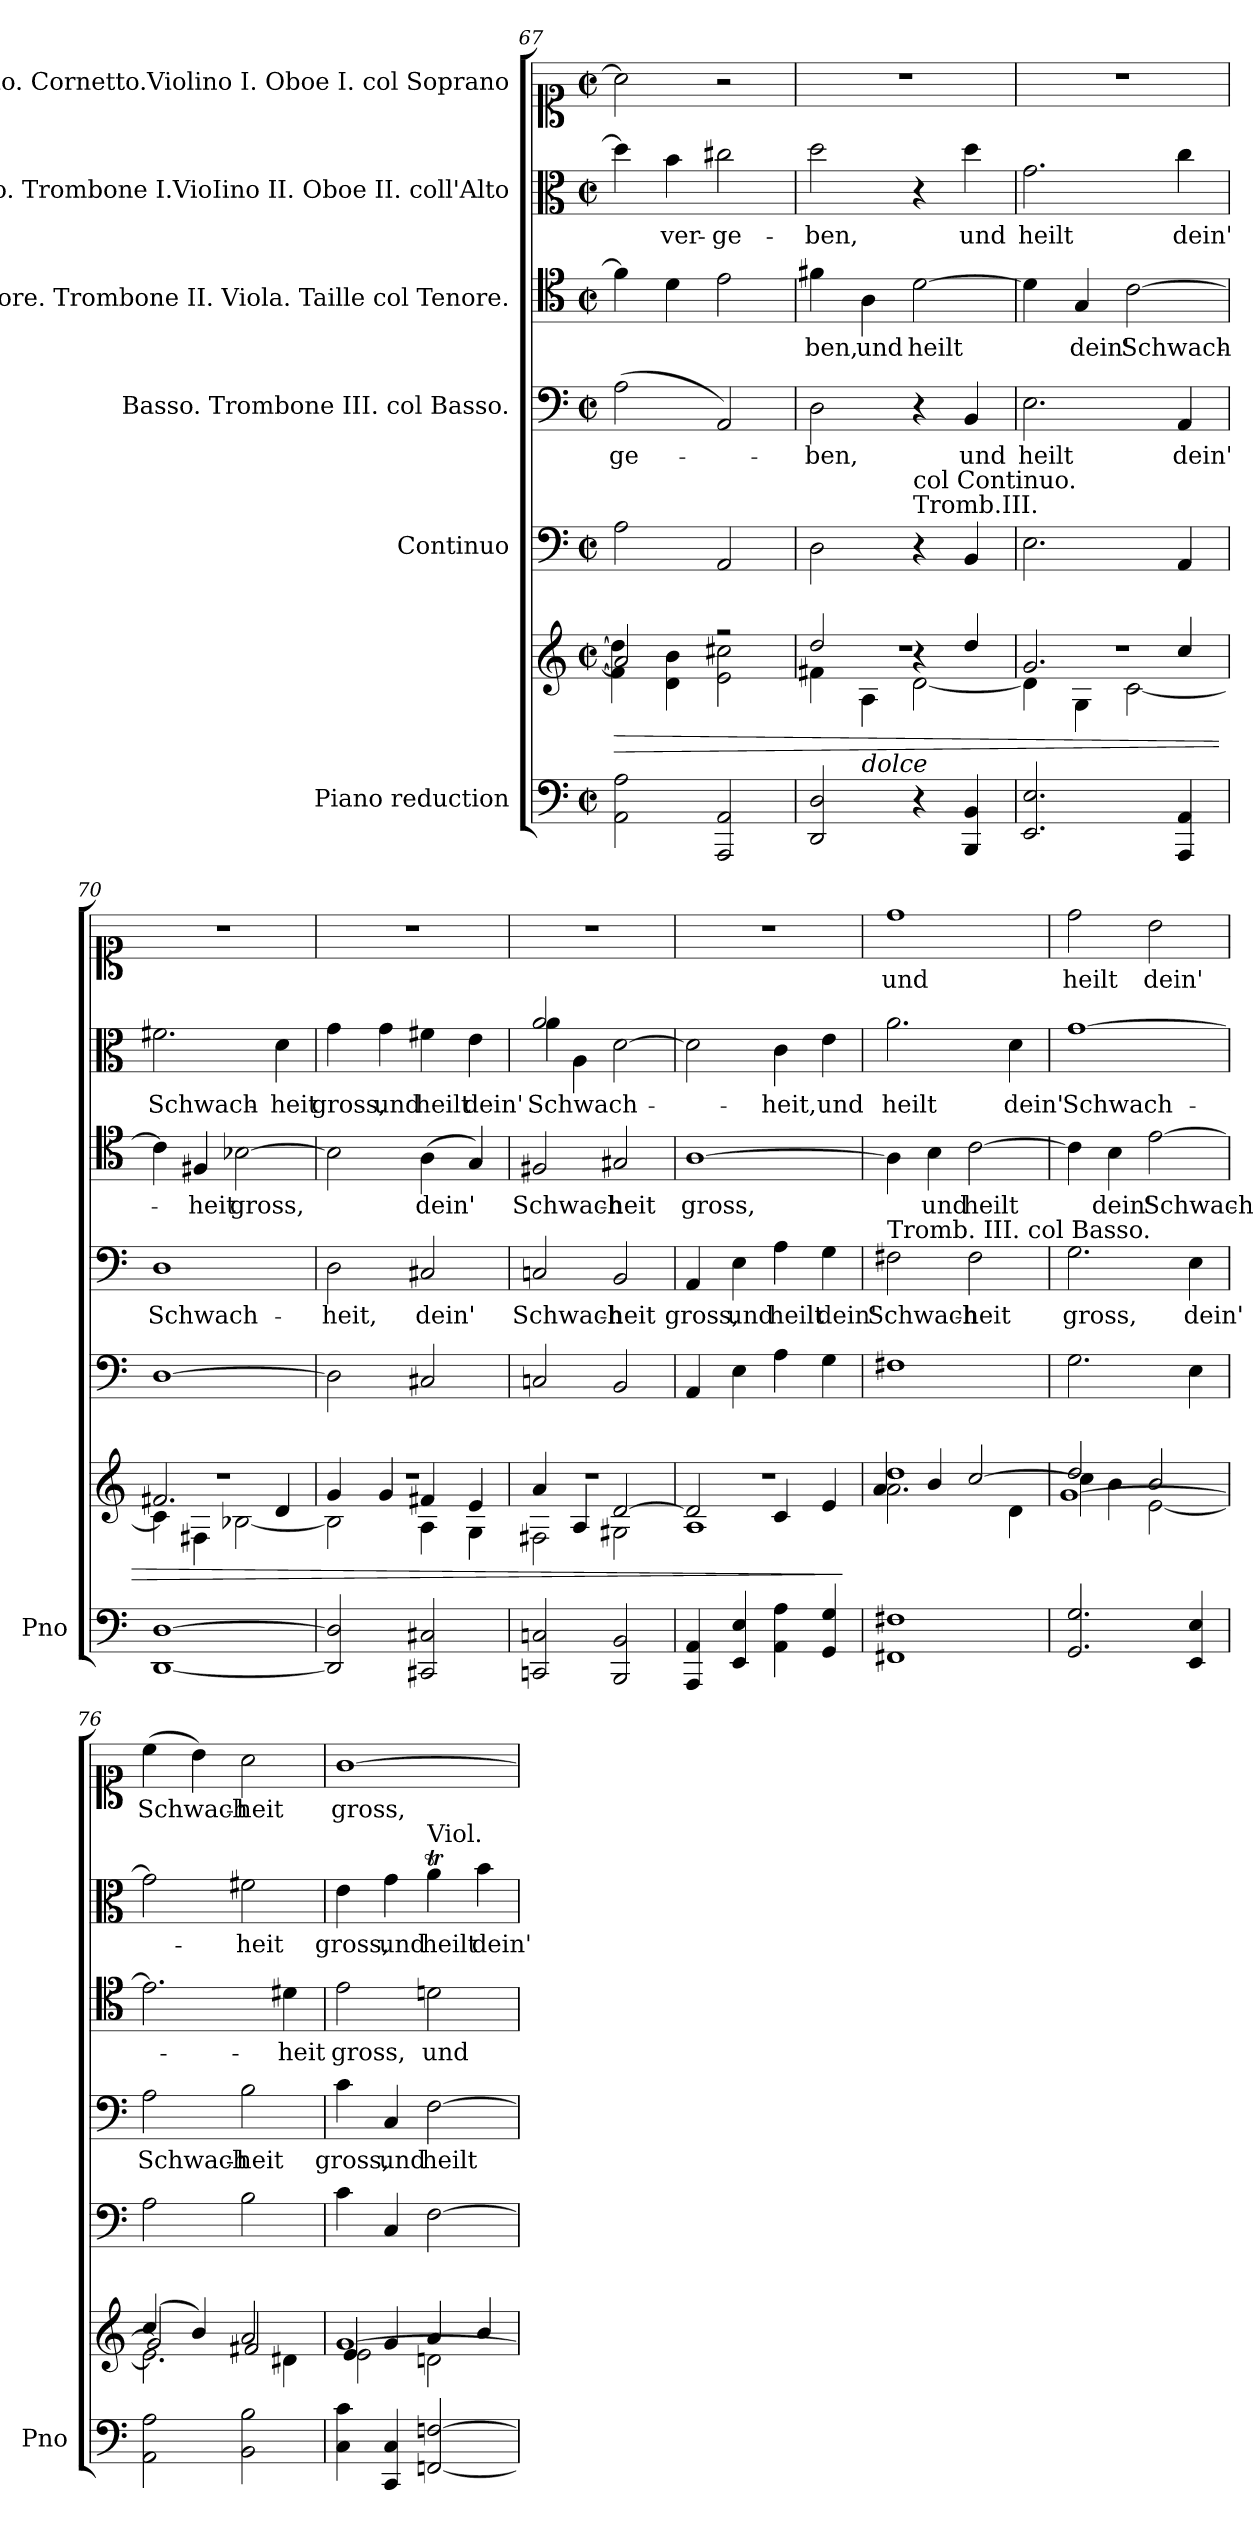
**kern	**kern	**dynam	**kern	**kern	**text	**kern	**text	**kern	**text	**kern	**text
*part6	*part6	*part6	*part5	*part4	*part4	*part3	*part3	*part2	*part2	*part1	*part1
*staff7	*staff6	*staff6/7	*staff5	*staff4	*staff4	*staff3	*staff3	*staff2	*staff2	*staff1	*staff1
*I"Piano reduction	*	*	*I"Continuo	*I"Basso. Trombone III. col Basso.	*	*I"Tenore.  Trombone II. Viola. Taille col Tenore.	*	*I"Alto. Trombone I.VioIino II. Oboe II. coll'Alto	*	*I"Soprano. Cornetto.Violino I. Oboe I. col Soprano	*
*I'Pno	*	*	*	*	*	*	*	*	*	*	*
*clefF4	*clefG2	*	*clefF4	*clefF4	*	*clefC4	*	*clefC3	*	*clefC1	*
*k[]	*k[]	*	*k[]	*k[]	*	*k[]	*	*k[]	*	*k[]	*
*M2/2	*M2/2	*	*M2/2	*M2/2	*	*M2/2	*	*M2/2	*	*M2/2	*
*met(c|)	*met(c|)	*	*met(c|)	*met(c|)	*	*met(c|)	*	*met(c|)	*	*met(c|)	*
=67	=67	=67	=67	=67	=67	=67	=67	=67	=67	=67	=67
!	!	!LO:HP:b	!	!	!LO:LY:b	!	!	!	!	!	!
*	*^	*	*	*	*	*	*	*	*	*	*
2AA\ 2A\	2a/]	4f\] 4dd\]	>	2A\	(2A\	-ge-	4f\]	.	4dd\]	.	2a\]	.
!	!	!	!	!	!	!	!	!	!	!LO:LY:b	!	!
.	.	4d\ 4b\	.	.	.	.	4d\	.	4b\	ver-	.	.
!	!	!	!	!	!	!	!	!	!	!LO:LY:b	!	!
2AAA/ 2AA/	2r	2e\ 2cc#X\	.	2AA/	2AA/)	.	2e\	.	2cc#X\	-ge-	2r	.
=68	=68	=68	=68	=68	=68	=68	=68	=68	=68	=68	=68	=68
*	*	*^	*	*	*	*	*	*	*	*	*	*
!	!	!	!	!	!	!	!LO:LY:b	!	!LO:LY:b	!	!LO:LY:b	!	!
2DD/ 2D/	1r	4f#X\	2dd/	.	2D\	2D\	-ben,	4f#X\	-ben,	2dd\	-ben,	1r	.
!	!	!LO:TX:b:i:t=dolce	!	!	!	!	!	!	!	!	!	!	!
!	!	!	!	!	!	!	!	!	!LO:LY:b	!	!	!	!
.	.	4A\	.	.	.	.	.	4A\	und	.	.	.	.
!	!	!	!	!	!LO:TX:a:t=Tromb.III.	!	!	!	!	!	!	!	!
!	!	!	!	!	!LO:TX:a:t=col Continuo.	!	!	!	!	!	!	!	!
!	!	!	!	!	!	!	!	!	!LO:LY:b	!	!	!	!
4r	.	[2d\	4r	.	4r	4r	.	[2d\	heilt	4r	.	.	.
!	!	!	!	!	!	!	!LO:LY:b	!	!	!	!LO:LY:b	!	!
4BBB/ 4BB/	.	.	4dd/	.	4BB/	4BB/	und	.	.	4dd\	und	.	.
=69	=69	=69	=69	=69	=69	=69	=69	=69	=69	=69	=69	=69	=69
!	!	!	!	!	!	!	!LO:LY:b	!	!	!	!LO:LY:b	!	!
2.EE/ 2.E/	1r	4d\]	2.g/	.	2.E\	2.E\	heilt	4d\]	.	2.g\	heilt	1r	.
!	!	!	!	!	!	!	!	!	!LO:LY:b	!	!	!	!
.	.	4G\	.	.	.	.	.	4G/	dein'	.	.	.	.
!	!	!	!	!	!	!	!	!	!LO:LY:b	!	!	!	!
.	.	[2c\	.	.	.	.	.	[2c\	Schwach-	.	.	.	.
!	!	!	!	!	!	!	!LO:LY:b	!	!	!	!LO:LY:b	!	!
4AAA/ 4AA/	.	.	4cc/	.	4AA/	4AA/	dein'	.	.	4cc\	dein'	.	.
=70	=70	=70	=70	=70	=70	=70	=70	=70	=70	=70	=70	=70	=70
!	!	!	!	!	!	!	!LO:LY:b	!	!	!	!LO:LY:b	!	!
[1DD [1D	1r	4c\]	2.f#X/	.	[1D	1D	Schwach-	4c\]	.	2.f#X\	Schwach-	1r	.
!	!	!	!	!	!	!	!	!	!LO:LY:b	!	!	!	!
.	.	4F#X\	.	.	.	.	.	4F#X/	heit	.	.	.	.
!	!	!	!	!	!	!	!	!	!LO:LY:b	!	!	!	!
.	.	[2B-X\	.	.	.	.	.	[2B-X\	gross,	.	.	.	.
!	!	!	!	!	!	!	!	!	!	!	!LO:LY:b	!	!
.	.	.	4d/	.	.	.	.	.	.	4d\	-heit	.	.
!!LO:LB:g=z
=71	=71	=71	=71	=71	=71	=71	=71	=71	=71	=71	=71	=71	=71
!	!	!	!	!	!	!	!LO:LY:b	!	!	!	!LO:LY:b	!	!
2DD/] 2D/]	1r	2B-\]	4g/	.	2D\]	2D\	-heit,	2B-\]	.	4g\	gross,	1r	.
!	!	!	!	!	!	!	!	!	!	!	!LO:LY:b	!	!
.	.	.	4g/	.	.	.	.	.	.	4g\	und	.	.
!	!	!	!	!	!	!	!LO:LY:b	!	!LO:LY:b	!	!LO:LY:b	!	!
2CC#X/ 2C#X/	.	4A\	4f#X/	.	2C#X/	2C#X/	dein'	(4A\	dein'	4f#X\	heilt	.	.
!	!	!	!	!	!	!	!	!	!	!	!LO:LY:b	!	!
.	.	4G\	4e/	.	.	.	.	4G/)	.	4e\	dein'	.	.
=72	=72	=72	=72	=72	=72	=72	=72	=72	=72	=72	=72	=72	=72
!	!	!	!	!	!	!	!	!	!	!LO:TX:a:t=Oboe e Viol.	!	!	!
!	!	!	!	!	!	!	!LO:LY:b	!	!LO:LY:b	!	!LO:LY:b	!	!
*	*	*	*	*	*	*	*	*	*	*^	*	*	*
2CCn/ 2Cn/	1r	2F#X\	4a/	.	2Cn/	2Cn/	Schwach-	2F#X/	Schwach-	2a/	4a\	Schwach-	1r	.
.	.	.	4A/	.	.	.	.	.	.	.	4A\	.	.	.
!	!	!	!	!	!	!	!LO:LY:b	!	!LO:LY:b	!	!	!	!	!
2BBB/ 2BB/	.	2G#X\	[2d/	.	2BB/	2BB/	-heit	2G#X/	-heit	2ryy	[>2d\	.	.	.
=73	=73	=73	=73	=73	=73	=73	=73	=73	=73	=73	=73	=73	=73	=73
!	!	!	!	!	!	!	!LO:LY:b	!	!LO:LY:b	!	!	!	!	!
*	*	*	*	*	*	*	*	*	*	*v	*v	*	*	*
4AAA/ 4AA/	1r	1A	2d/]	.	4AA/	4AA/	gross,	[1A	gross,	2d\]	.	1r	.
!	!	!	!	!	!	!	!LO:LY:b	!	!	!	!	!	!
4EE/ 4E/	.	.	.	.	4E\	4E\	und	.	.	.	.	.	.
!	!	!	!	!	!	!	!LO:LY:b	!	!	!	!LO:LY:b	!	!
4AA\ 4A\	.	.	4c/	.	4A\	4A\	heilt	.	.	4c\	-heit,	.	.
!	!	!	!	!	!	!	!LO:LY:b	!	!	!	!LO:LY:b	!	!
4GG/ 4G/	.	.	4e/	.	4G\	4G\	dein'	.	.	4e\	und	.	.
*	*v	*v	*v	*	*	*	*	*	*	*	*	*	*
.	.	]	.	.	.	.	.	.	.	.	.
=74	=74	=74	=74	=74	=74	=74	=74	=74	=74	=74	=74
*	*^	*	*	*	*	*	*	*	*	*	*
*	*	*^	*	*	*	*	*	*	*	*	*	*
!	!	!	!	!	!	!LO:TX:a:t=Tromb. III. col Basso.	!	!	!	!	!	!	!
!	!	!	!	!	!	!	!LO:LY:b	!	!	!	!LO:LY:b	!	!LO:LY:b
1FF#X 1F#X	1dd	2.a\	4a/	.	1F#X	2F#X\	Schwach-	4A\]	.	2.a\	heilt	1dd	und
!	!	!	!	!	!	!	!	!	!LO:LY:b	!	!	!	!
.	.	.	4b/	.	.	.	.	4B\	und	.	.	.	.
!	!	!	!	!	!	!	!LO:LY:b	!	!LO:LY:b	!	!	!	!
.	.	.	[2cc/	.	.	2F#\	-heit	[2c\	heilt	.	.	.	.
!	!	!	!	!	!	!	!	!	!	!	!LO:LY:b	!	!
.	.	4d\	.	.	.	.	.	.	.	4d\	dein'	.	.
=75	=75	=75	=75	=75	=75	=75	=75	=75	=75	=75	=75	=75	=75
!	!	!	!	!	!	!	!LO:LY:b	!	!	!	!LO:LY:b	!	!LO:LY:b
2.GG/ 2.G/	2dd/	4cc\]	[1g	.	2.G\	2.G\	gross,	4c\]	.	[1g	Schwach-	2dd\	heilt
!	!	!	!	!	!	!	!	!	!LO:LY:b	!	!	!	!
.	.	4b\	.	.	.	.	.	4B\	dein'	.	.	.	.
!	!	!	!	!	!	!	!	!	!LO:LY:b	!	!	!	!LO:LY:b
.	2b/	[2e\	.	.	.	.	.	[2e\	Schwach-	.	.	2b\	dein'
!	!	!	!	!	!	!	!LO:LY:b	!	!	!	!	!	!
4EE/ 4E/	.	.	.	.	4E\	4E\	dein'	.	.	.	.	.	.
=76	=76	=76	=76	=76	=76	=76	=76	=76	=76	=76	=76	=76	=76
!	!	!	!	!	!	!	!LO:LY:b	!	!	!	!	!	!LO:LY:b
2AA\ 2A\	(4cc/	2.e\]	2g/]	.	2A\	2A\	Schwach-	2.e\]	.	2g\]	.	(4cc\	Schwach-
.	4b/)	.	.	.	.	.	.	.	.	.	.	4b\)	.
!	!	!	!	!	!	!	!LO:LY:b	!	!	!	!LO:LY:b	!	!LO:LY:b
2BB\ 2B\	2a/	.	2f#X/	.	2B\	2B\	-heit	.	.	2f#X\	-heit	2a\	-heit
!	!	!	!	!	!	!	!	!	!LO:LY:b	!	!	!	!
.	.	4d#X\	.	.	.	.	.	4d#X\	-heit	.	.	.	.
=77	=77	=77	=77	=77	=77	=77	=77	=77	=77	=77	=77	=77	=77
!	!	!	!	!	!	!	!LO:LY:b	!	!LO:LY:b	!	!LO:LY:b	!	!LO:LY:b
4C\ 4c\	[>1g	4e/	2e\	.	4c\	4c\	gross,	2e\	gross,	4e\	gross,	[1g	gross,
!	!	!	!	!	!	!	!LO:LY:b	!	!	!	!LO:LY:b	!	!
4CC/ 4C/	.	4g/	.	.	4C/	4C/	und	.	.	4g\	und	.	.
!	!	!	!	!	!	!	!	!	!	!LO:TX:a:t=Viol.	!	!	!
!	!	!	!	!	!	!	!LO:LY:b	!	!LO:LY:b	!	!LO:LY:b	!	!
[2FFn/ [2Fn/	.	4a/	2dn\	.	[2F\	[2F\	heilt	2dn\	und	4aT\	heilt	.	.
!	!	!	!	!	!	!	!	!	!	!	!LO:LY:b	!	!
.	.	4b/	.	.	.	.	.	.	.	4b\	dein'	.	.
*	*v	*v	*v	*	*	*	*	*	*	*	*	*	*
=	=	=	=	=	=	=	=	=	=	=	=
*-	*-	*-	*-	*-	*-	*-	*-	*-	*-	*-	*-
